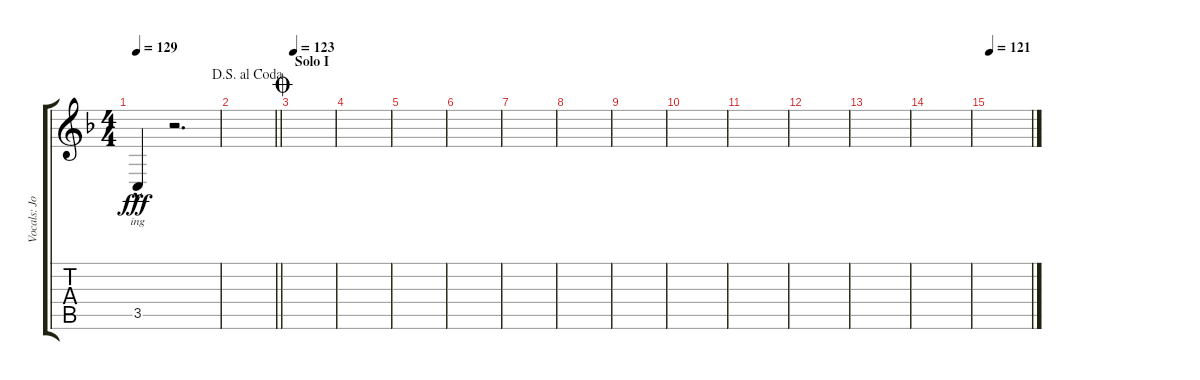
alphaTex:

\track ("Vocals: Jon" "Vocals: Jo") {instrument lead2sawtooth}
\staff {score tabs}
\tuning (E4 B3 G3 D3 A2 E2) {hide}
\ts (4 4)
\tempo 129
\clef g2
\ks f
3.5{hac}.4{lyrics (0 "ing") lyrics (1 "") lyrics (2 "") lyrics (3 "") lyrics (4 "") dy fff} r.2{d} |
\jump dalsegnoalcoda
\barLineRight lightlight
|
\section ("" "Solo I")
\jump coda
\tempo 123
|
|
|
|
|
|
|
|
|
|
|
|
\tempo 121
